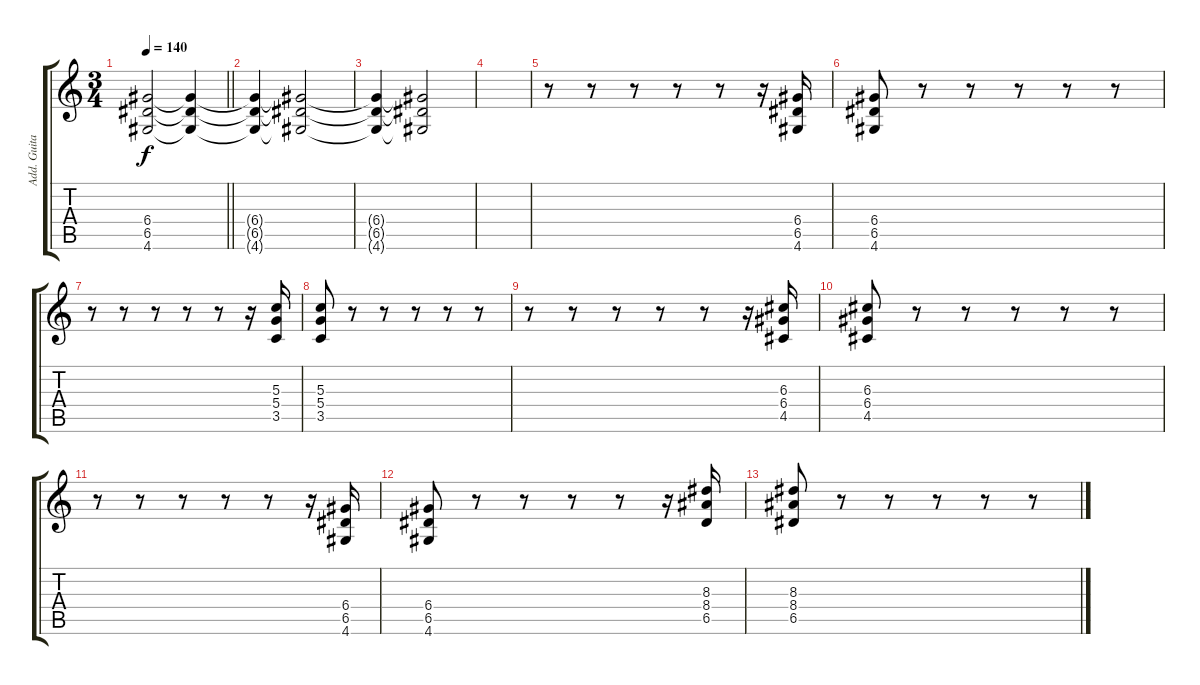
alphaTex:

\track ("Add. Guitar 1" "Add. Guita") {instrument distortionguitar}
\staff {score tabs}
\tuning (E4 B3 G3 D3 A2 E2) {hide}
\ts (3 4)
\tempo 140
\clef g2
\barLineRight lightlight
\ks c
(6.4 6.5 4.6).2{dy f} (6.4{t} 6.5{t} 4.6{t}).4 |
(6.4{t} 6.5{t} 4.6{t}).4 (6.4{t} 6.5{t} 4.6{t}).2 |
(6.4{t} 6.5{t} 4.6{t}).4 (6.4{t} 6.5{t} 4.6{t}).2 |
|
r.8 r.8 r.8 r.8 r.8 r.16 (6.4 6.5 4.6).16 |
(6.4 6.5 4.6).8 r.8 r.8 r.8 r.8 r.8 |
r.8 r.8 r.8 r.8 r.8 r.16 (5.3 5.4 3.5).16 |
(5.3 5.4 3.5).8 r.8 r.8 r.8 r.8 r.8 |
r.8 r.8 r.8 r.8 r.8 r.16 (6.3 6.4 4.5).16 |
(6.3 6.4 4.5).8 r.8 r.8 r.8 r.8 r.8 |
r.8 r.8 r.8 r.8 r.8 r.16 (6.4 6.5 4.6).16 |
(6.4 6.5 4.6).8 r.8 r.8 r.8 r.8 r.16 (8.3 8.4 6.5).16 |
(8.3 8.4 6.5).8 r.8 r.8 r.8 r.8 r.8
